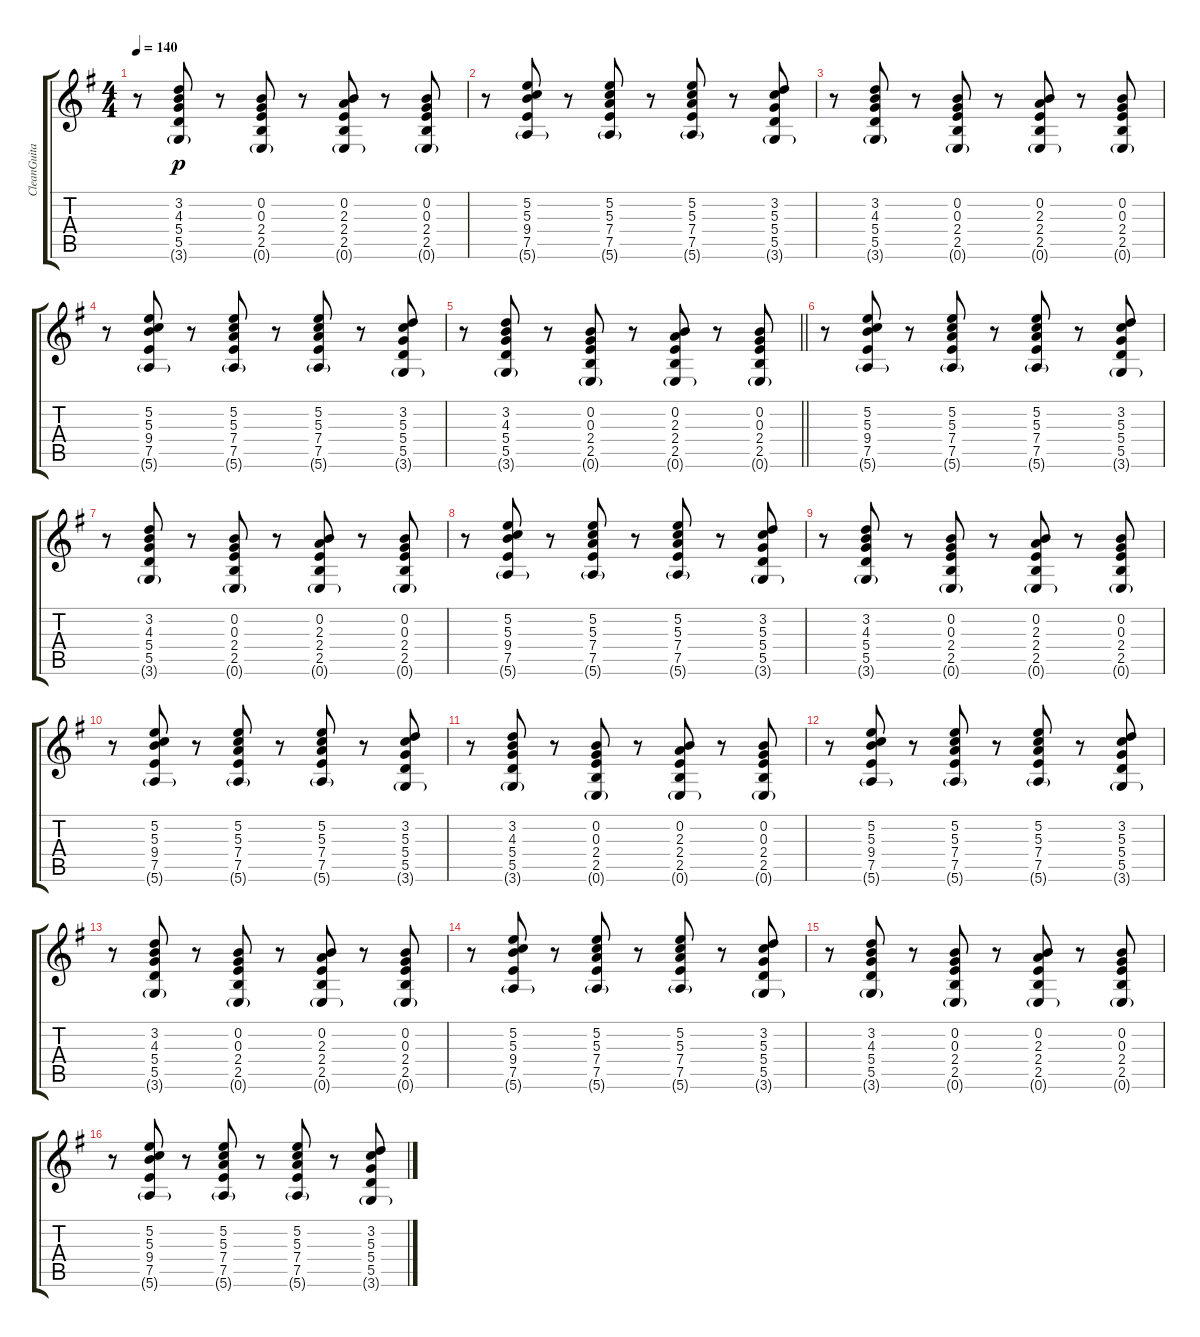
\track ("CleanGuitar" "CleanGuita") {instrument electricguitarclean}
\staff {score tabs}
\tuning (E4 B3 G3 D3 A2 E2) {hide}
\ts (4 4)
\tempo 140
\clef g2
\ks eminor
r.8{dy p} (3.2 4.3 5.4 5.5 3.6{g}).8 r.8 (0.2 0.3 2.4 2.5 0.6{g}).8 r.8 (0.2 2.3 2.4 2.5 0.6{g}).8 r.8 (0.2 0.3 2.4 2.5 0.6{g}).8 |
r.8 (5.2 5.3 9.4 7.5 5.6{g}).8 r.8 (5.2 5.3 7.4 7.5 5.6{g}).8 r.8 (5.2 5.3 7.4 7.5 5.6{g}).8 r.8 (3.2 5.3 5.4 5.5 3.6{g}).8 |
r.8 (3.2 4.3 5.4 5.5 3.6{g}).8 r.8 (0.2 0.3 2.4 2.5 0.6{g}).8 r.8 (0.2 2.3 2.4 2.5 0.6{g}).8 r.8 (0.2 0.3 2.4 2.5 0.6{g}).8 |
r.8 (5.2 5.3 9.4 7.5 5.6{g}).8 r.8 (5.2 5.3 7.4 7.5 5.6{g}).8 r.8 (5.2 5.3 7.4 7.5 5.6{g}).8 r.8 (3.2 5.3 5.4 5.5 3.6{g}).8 |
\barLineRight lightlight
r.8 (3.2 4.3 5.4 5.5 3.6{g}).8 r.8 (0.2 0.3 2.4 2.5 0.6{g}).8 r.8 (0.2 2.3 2.4 2.5 0.6{g}).8 r.8 (0.2 0.3 2.4 2.5 0.6{g}).8 |
\section ("" "")
r.8 (5.2 5.3 9.4 7.5 5.6{g}).8 r.8 (5.2 5.3 7.4 7.5 5.6{g}).8 r.8 (5.2 5.3 7.4 7.5 5.6{g}).8 r.8 (3.2 5.3 5.4 5.5 3.6{g}).8 |
r.8 (3.2 4.3 5.4 5.5 3.6{g}).8 r.8 (0.2 0.3 2.4 2.5 0.6{g}).8 r.8 (0.2 2.3 2.4 2.5 0.6{g}).8 r.8 (0.2 0.3 2.4 2.5 0.6{g}).8 |
r.8 (5.2 5.3 9.4 7.5 5.6{g}).8 r.8 (5.2 5.3 7.4 7.5 5.6{g}).8 r.8 (5.2 5.3 7.4 7.5 5.6{g}).8 r.8 (3.2 5.3 5.4 5.5 3.6{g}).8 |
r.8 (3.2 4.3 5.4 5.5 3.6{g}).8 r.8 (0.2 0.3 2.4 2.5 0.6{g}).8 r.8 (0.2 2.3 2.4 2.5 0.6{g}).8 r.8 (0.2 0.3 2.4 2.5 0.6{g}).8 |
r.8 (5.2 5.3 9.4 7.5 5.6{g}).8 r.8 (5.2 5.3 7.4 7.5 5.6{g}).8 r.8 (5.2 5.3 7.4 7.5 5.6{g}).8 r.8 (3.2 5.3 5.4 5.5 3.6{g}).8 |
r.8 (3.2 4.3 5.4 5.5 3.6{g}).8 r.8 (0.2 0.3 2.4 2.5 0.6{g}).8 r.8 (0.2 2.3 2.4 2.5 0.6{g}).8 r.8 (0.2 0.3 2.4 2.5 0.6{g}).8 |
r.8 (5.2 5.3 9.4 7.5 5.6{g}).8 r.8 (5.2 5.3 7.4 7.5 5.6{g}).8 r.8 (5.2 5.3 7.4 7.5 5.6{g}).8 r.8 (3.2 5.3 5.4 5.5 3.6{g}).8 |
r.8 (3.2 4.3 5.4 5.5 3.6{g}).8 r.8 (0.2 0.3 2.4 2.5 0.6{g}).8 r.8 (0.2 2.3 2.4 2.5 0.6{g}).8 r.8 (0.2 0.3 2.4 2.5 0.6{g}).8 |
r.8 (5.2 5.3 9.4 7.5 5.6{g}).8 r.8 (5.2 5.3 7.4 7.5 5.6{g}).8 r.8 (5.2 5.3 7.4 7.5 5.6{g}).8 r.8 (3.2 5.3 5.4 5.5 3.6{g}).8 |
r.8 (3.2 4.3 5.4 5.5 3.6{g}).8 r.8 (0.2 0.3 2.4 2.5 0.6{g}).8 r.8 (0.2 2.3 2.4 2.5 0.6{g}).8 r.8 (0.2 0.3 2.4 2.5 0.6{g}).8 |
r.8 (5.2 5.3 9.4 7.5 5.6{g}).8 r.8 (5.2 5.3 7.4 7.5 5.6{g}).8 r.8 (5.2 5.3 7.4 7.5 5.6{g}).8 r.8 (3.2 5.3 5.4 5.5 3.6{g}).8
